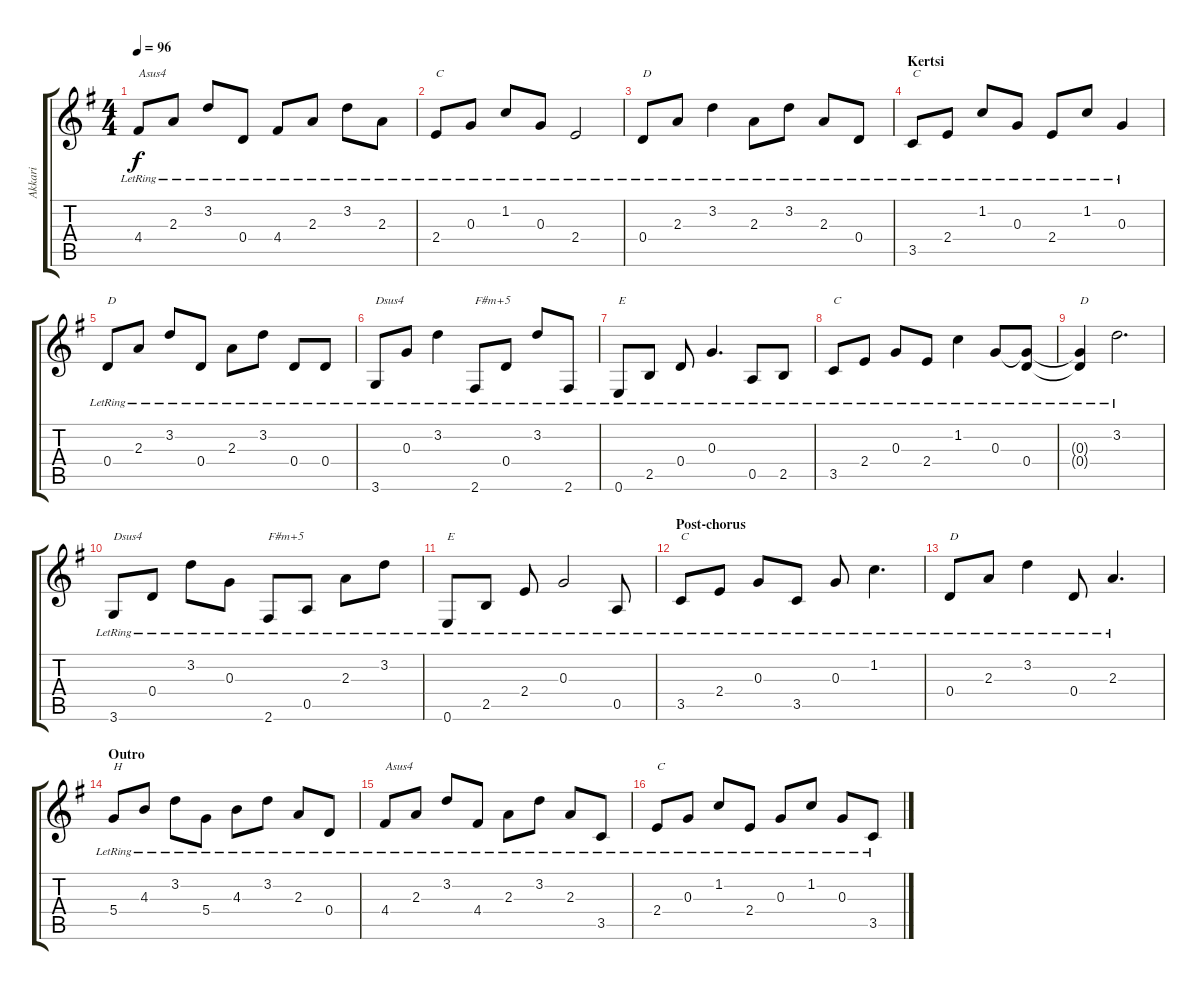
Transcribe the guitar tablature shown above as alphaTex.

\track ("Akkari" "Akkari") {instrument acousticguitarsteel}
\staff {score tabs}
\tuning (E4 B3 G3 D3 A2 E2) {hide}
\ts (4 4)
\tempo 96
\clef g2
\ks g
4.4{lr}.8{txt "Asus4" dy f} 2.3{lr}.8 3.2{lr}.8 0.4{lr}.8 4.4{lr}.8 2.3{lr}.8 3.2{lr}.8 2.3{lr}.8 |
2.4{lr}.8{txt "C"} 0.3{lr}.8 1.2{lr}.8 0.3{lr}.8 2.4{lr}.2 |
0.4{lr}.8{txt "D"} 2.3{lr}.8 3.2{lr}.4 2.3{lr}.8 3.2{lr}.8 2.3{lr}.8 0.4{lr}.8 |
\section ("" "Kertsi")
3.5{lr}.8{txt "C"} 2.4{lr}.8 1.2{lr}.8 0.3{lr}.8 2.4{lr}.8 1.2{lr}.8 0.3{lr}.4 |
0.4{lr}.8{txt "D"} 2.3{lr}.8 3.2{lr}.8 0.4{lr}.8 2.3{lr}.8 3.2{lr}.8 0.4{lr}.8 0.4{lr}.8 |
3.6{lr}.8{txt "Dsus4"} 0.3{lr}.8 3.2{lr}.4 2.6{lr}.8{txt "F#m+5"} 0.4{lr}.8 3.2{lr}.8 2.6{lr}.8 |
0.6{lr}.8{txt "E"} 2.5{lr}.8 0.4{lr}.8 0.3{lr}.4{d} 0.5{lr}.8 2.5{lr}.8 |
3.5{lr}.8{txt "C"} 2.4{lr}.8 0.3{lr}.8 2.4{lr}.8 1.2{lr}.4 0.3{lr}.8 (0.3{lr t} 0.4{lr}).8 |
(0.3{lr t} 0.4{lr t}).4{txt "D"} 3.2{lr}.2{d} |
3.6{lr}.8{txt "Dsus4"} 0.4{lr}.8 3.2{lr}.8 0.3{lr}.8 2.6{lr}.8{txt "F#m+5"} 0.5{lr}.8 2.3{lr}.8 3.2{lr}.8 |
0.6{lr}.8{txt "E"} 2.5{lr}.8 2.4{lr}.8 0.3{lr}.2 0.5{lr}.8 |
\section ("" "Post-chorus")
3.5{lr}.8{txt "C"} 2.4{lr}.8 0.3{lr}.8 3.5{lr}.8 0.3{lr}.8 1.2{lr}.4{d} |
0.4{lr}.8{txt "D"} 2.3{lr}.8 3.2{lr}.4 0.4{lr}.8 2.3{lr}.4{d} |
\section ("" "Outro")
5.4{lr}.8{txt "H"} 4.3{lr}.8 3.2{lr}.8 5.4{lr}.8 4.3{lr}.8 3.2{lr}.8 2.3{lr}.8 0.4{lr}.8 |
4.4{lr}.8{txt "Asus4"} 2.3{lr}.8 3.2{lr}.8 4.4{lr}.8 2.3{lr}.8 3.2{lr}.8 2.3{lr}.8 3.5{lr}.8 |
2.4{lr}.8{txt "C"} 0.3{lr}.8 1.2{lr}.8 2.4{lr}.8 0.3{lr}.8 1.2{lr}.8 0.3{lr}.8 3.5{lr}.8
